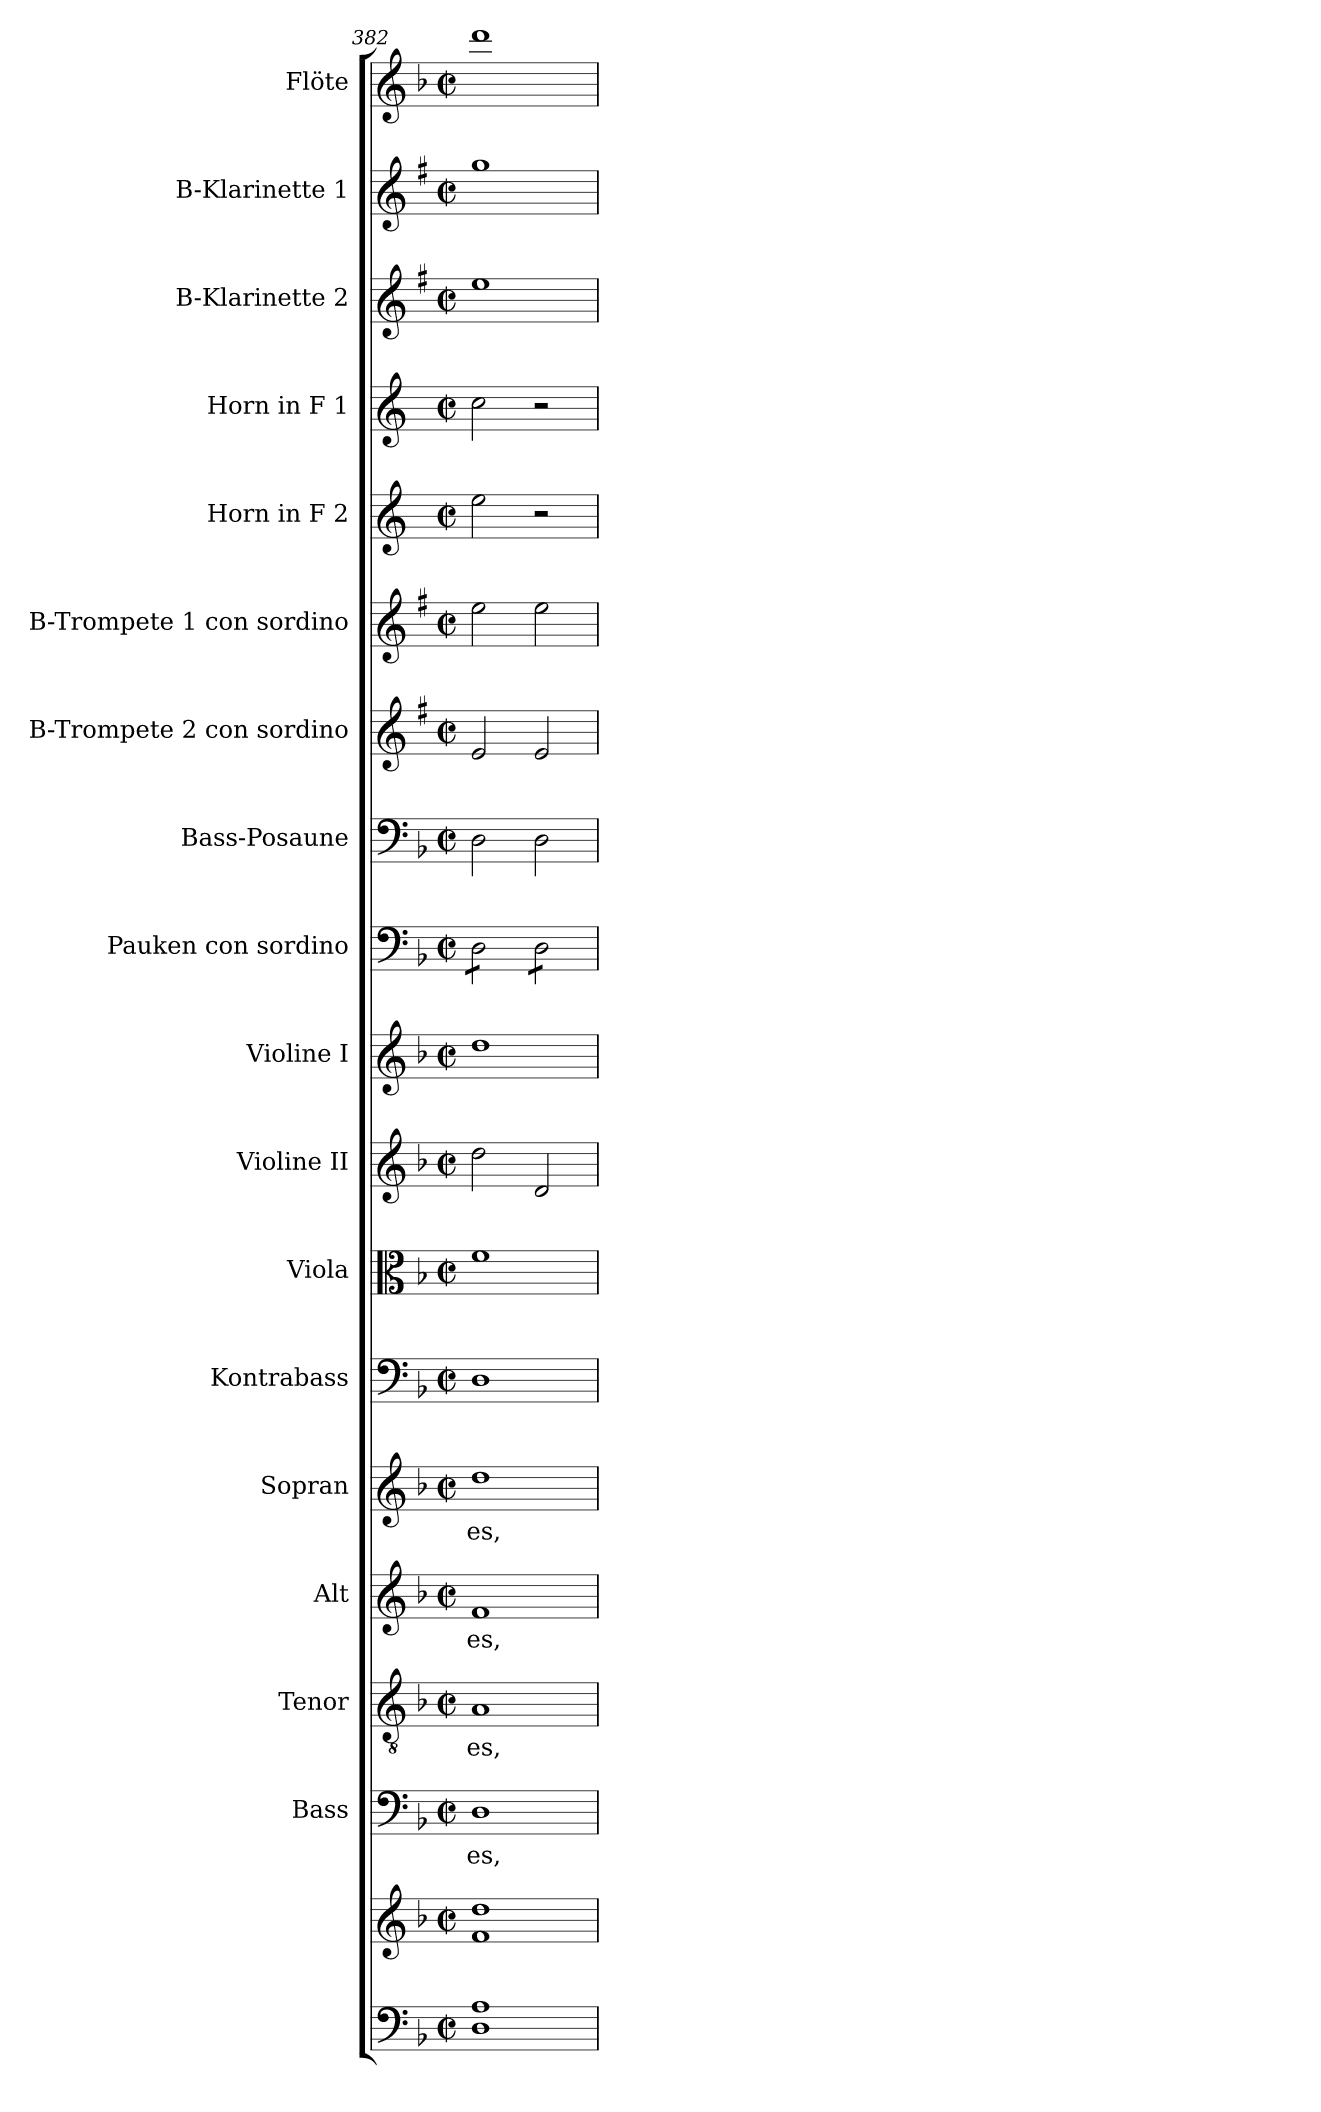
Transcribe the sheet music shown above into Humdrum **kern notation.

**kern	**kern	**kern	**text	**kern	**text	**kern	**text	**kern	**text	**kern	**kern	**kern	**kern	**kern	**kern	**kern	**kern	**kern	**kern	**kern	**kern	**kern
*part18	*part18	*part17	*part17	*part16	*part16	*part15	*part15	*part14	*part14	*part13	*part12	*part11	*part10	*part9	*part8	*part7	*part6	*part5	*part4	*part3	*part2	*part1
*staff19	*staff18	*staff17	*staff17	*staff16	*staff16	*staff15	*staff15	*staff14	*staff14	*staff13	*staff12	*staff11	*staff10	*staff9	*staff8	*staff7	*staff6	*staff5	*staff4	*staff3	*staff2	*staff1
*	*	*I"Bass	*	*I"Tenor	*	*I"Alt	*	*I"Sopran	*	*I"Kontrabass	*I"Viola	*I"Violine II	*I"Violine I	*I"Pauken con sordino	*I"Bass-Posaune	*I"B-Trompete 2 con sordino	*I"B-Trompete 1 con sordino	*I"Horn in F 2	*I"Horn in F 1	*I"B-Klarinette 2	*I"B-Klarinette 1	*I"Flöte
*	*	*I'B.	*	*I'T.	*	*I'A.	*	*I'S.	*	*I'Kb.	*I'Vla.	*I'Vl. II	*I'Vl. I	*I'Pk.	*I'B. Pos.	*I'B Trp. 2	*I'B Trp. 1	*	*	*I'B Kl. 2	*I'B Kl. 1	*I'Fl.
*clefF4	*clefG2	*clefF4	*	*clefGv2	*	*clefG2	*	*clefG2	*	*clefF4	*clefC3	*clefG2	*clefG2	*clefF4	*clefF4	*clefG2	*clefG2	*clefG2	*clefG2	*clefG2	*clefG2	*clefG2
*	*	*	*	*	*	*	*	*	*	*ITrd7c12	*	*	*	*	*	*ITrd1c2	*ITrd1c2	*ITrd4c7	*ITrd4c7	*ITrd1c2	*ITrd1c2	*
*k[b-]	*k[b-]	*k[b-]	*	*k[b-]	*	*k[b-]	*	*k[b-]	*	*k[b-]	*k[b-]	*k[b-]	*k[b-]	*k[b-]	*k[b-]	*k[b-]	*k[b-]	*k[b-]	*k[b-]	*k[b-]	*k[b-]	*k[b-]
*F:	*F:	*F:	*	*F:	*	*F:	*	*F:	*	*F:	*F:	*F:	*F:	*F:	*F:	*F:	*F:	*F:	*F:	*F:	*F:	*F:
*M2/2	*M2/2	*M2/2	*	*M2/2	*	*M2/2	*	*M2/2	*	*M2/2	*M2/2	*M2/2	*M2/2	*M2/2	*M2/2	*M2/2	*M2/2	*M2/2	*M2/2	*M2/2	*M2/2	*M2/2
*met(c|)	*met(c|)	*met(c|)	*	*met(c|)	*	*met(c|)	*	*met(c|)	*	*met(c|)	*met(c|)	*met(c|)	*met(c|)	*met(c|)	*met(c|)	*met(c|)	*met(c|)	*met(c|)	*met(c|)	*met(c|)	*met(c|)	*met(c|)
=382	=382	=382	=382	=382	=382	=382	=382	=382	=382	=382	=382	=382	=382	=382	=382	=382	=382	=382	=382	=382	=382	=382
!	!	!	!LO:LY:b	!	!LO:LY:b	!	!LO:LY:b	!	!LO:LY:b	!	!	!	!	!	!	!	!	!	!	!	!	!
*	*	*	*	*	*	*	*	*	*	*	*	*	*	*tremolo	*	*	*	*	*	*	*	*
1D 1A	1f 1dd	1D	es,	1A	es,	1f	es,	1dd	es,	1DD	1f	2dd\	1dd	8D\L	2D\	2d/	2dd\	2a\	2f\	1dd	1ff	1ddd
.	.	.	.	.	.	.	.	.	.	.	.	.	.	8D\	.	.	.	.	.	.	.	.
.	.	.	.	.	.	.	.	.	.	.	.	.	.	8D\	.	.	.	.	.	.	.	.
.	.	.	.	.	.	.	.	.	.	.	.	.	.	8D\J	.	.	.	.	.	.	.	.
.	.	.	.	.	.	.	.	.	.	.	.	2d/	.	8D\L	2D\	2d/	2dd\	2r	2r	.	.	.
.	.	.	.	.	.	.	.	.	.	.	.	.	.	8D\	.	.	.	.	.	.	.	.
.	.	.	.	.	.	.	.	.	.	.	.	.	.	8D\	.	.	.	.	.	.	.	.
.	.	.	.	.	.	.	.	.	.	.	.	.	.	8D\J	.	.	.	.	.	.	.	.
*	*	*	*	*	*	*	*	*	*	*	*	*	*	*Xtremolo	*	*	*	*	*	*	*	*
=	=	=	=	=	=	=	=	=	=	=	=	=	=	=	=	=	=	=	=	=	=	=
*-	*-	*-	*-	*-	*-	*-	*-	*-	*-	*-	*-	*-	*-	*-	*-	*-	*-	*-	*-	*-	*-	*-
